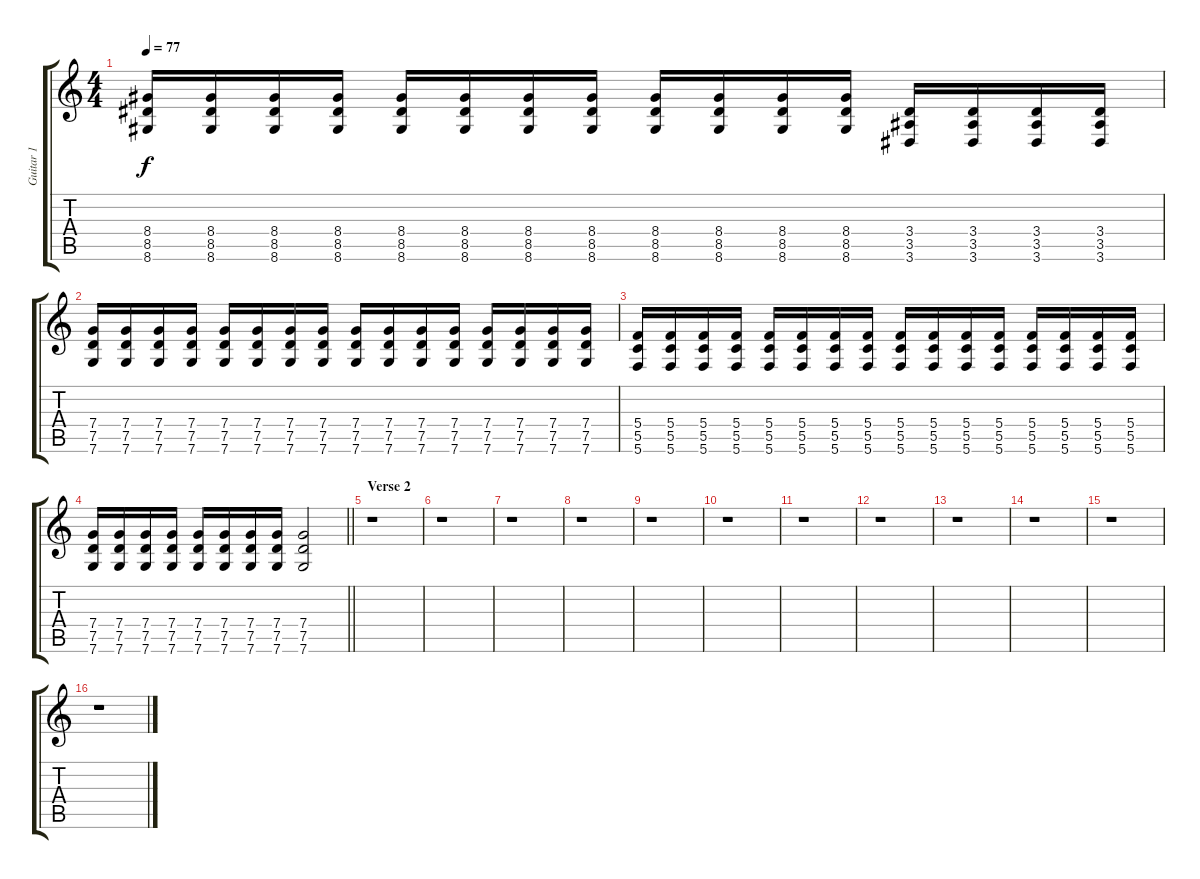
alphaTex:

\track ("Guitar 1" "Guitar 1") {instrument distortionguitar}
\staff {score tabs}
\tuning (D4 A3 F3 C3 G2 C2) {hide}
\ts (4 4)
\tempo 77
\clef g2
\ks c
(8.4 8.5 8.6).16{dy f} (8.4 8.5 8.6).16 (8.4 8.5 8.6).16 (8.4 8.5 8.6).16 (8.4 8.5 8.6).16 (8.4 8.5 8.6).16 (8.4 8.5 8.6).16 (8.4 8.5 8.6).16 (8.4 8.5 8.6).16 (8.4 8.5 8.6).16 (8.4 8.5 8.6).16 (8.4 8.5 8.6).16 (3.4 3.5 3.6).16 (3.4 3.5 3.6).16 (3.4 3.5 3.6).16 (3.4 3.5 3.6).16 |
(7.4 7.5 7.6).16 (7.4 7.5 7.6).16 (7.4 7.5 7.6).16 (7.4 7.5 7.6).16 (7.4 7.5 7.6).16 (7.4 7.5 7.6).16 (7.4 7.5 7.6).16 (7.4 7.5 7.6).16 (7.4 7.5 7.6).16 (7.4 7.5 7.6).16 (7.4 7.5 7.6).16 (7.4 7.5 7.6).16 (7.4 7.5 7.6).16 (7.4 7.5 7.6).16 (7.4 7.5 7.6).16 (7.4 7.5 7.6).16 |
(5.4 5.5 5.6).16 (5.4 5.5 5.6).16 (5.4 5.5 5.6).16 (5.4 5.5 5.6).16 (5.4 5.5 5.6).16 (5.4 5.5 5.6).16 (5.4 5.5 5.6).16 (5.4 5.5 5.6).16 (5.4 5.5 5.6).16 (5.4 5.5 5.6).16 (5.4 5.5 5.6).16 (5.4 5.5 5.6).16 (5.4 5.5 5.6).16 (5.4 5.5 5.6).16 (5.4 5.5 5.6).16 (5.4 5.5 5.6).16 |
\barLineRight lightlight
(7.4 7.5 7.6).16 (7.4 7.5 7.6).16 (7.4 7.5 7.6).16 (7.4 7.5 7.6).16 (7.4 7.5 7.6).16 (7.4 7.5 7.6).16 (7.4 7.5 7.6).16 (7.4 7.5 7.6).16 (7.4 7.5 7.6).2 |
\section ("" "Verse 2")
r.1 |
r.1 |
r.1 |
r.1 |
r.1 |
r.1 |
r.1 |
r.1 |
r.1 |
r.1 |
r.1 |
r.1
